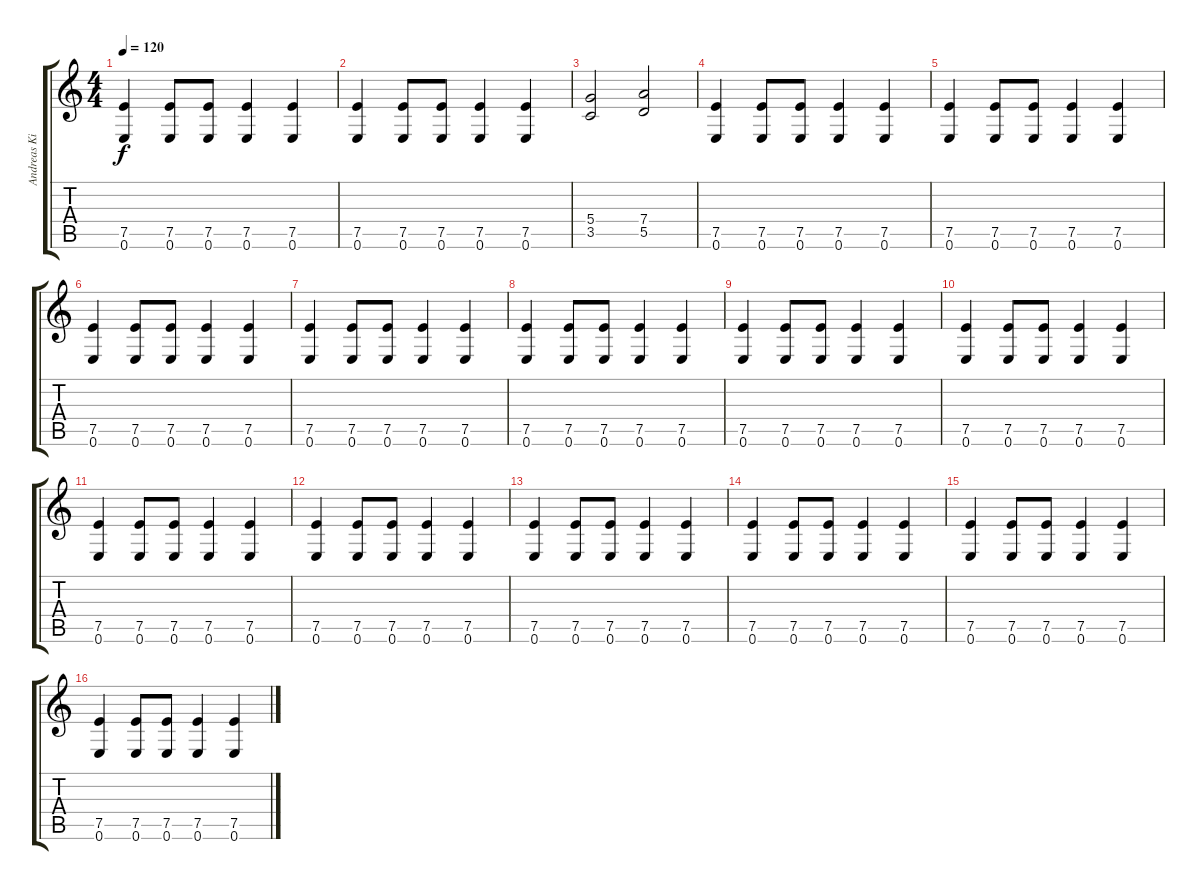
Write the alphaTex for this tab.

\track ("Andreas Kisser" "Andreas Ki") {instrument distortionguitar}
\staff {score tabs}
\tuning (E4 B3 G3 D3 A2 E2) {hide}
\ts (4 4)
\tempo 120
\clef g2
\ks c
(7.5 0.6).4{dy f} (7.5 0.6).8 (7.5 0.6).8 (7.5 0.6).4 (7.5 0.6).4 |
(7.5 0.6).4 (7.5 0.6).8 (7.5 0.6).8 (7.5 0.6).4 (7.5 0.6).4 |
(5.4 3.5).2 (7.4 5.5).2 |
(7.5 0.6).4 (7.5 0.6).8 (7.5 0.6).8 (7.5 0.6).4 (7.5 0.6).4 |
(7.5 0.6).4 (7.5 0.6).8 (7.5 0.6).8 (7.5 0.6).4 (7.5 0.6).4 |
(7.5 0.6).4 (7.5 0.6).8 (7.5 0.6).8 (7.5 0.6).4 (7.5 0.6).4 |
(7.5 0.6).4 (7.5 0.6).8 (7.5 0.6).8 (7.5 0.6).4 (7.5 0.6).4 |
(7.5 0.6).4 (7.5 0.6).8 (7.5 0.6).8 (7.5 0.6).4 (7.5 0.6).4 |
(7.5 0.6).4 (7.5 0.6).8 (7.5 0.6).8 (7.5 0.6).4 (7.5 0.6).4 |
(7.5 0.6).4 (7.5 0.6).8 (7.5 0.6).8 (7.5 0.6).4 (7.5 0.6).4 |
(7.5 0.6).4 (7.5 0.6).8 (7.5 0.6).8 (7.5 0.6).4 (7.5 0.6).4 |
(7.5 0.6).4 (7.5 0.6).8 (7.5 0.6).8 (7.5 0.6).4 (7.5 0.6).4 |
(7.5 0.6).4 (7.5 0.6).8 (7.5 0.6).8 (7.5 0.6).4 (7.5 0.6).4 |
(7.5 0.6).4 (7.5 0.6).8 (7.5 0.6).8 (7.5 0.6).4 (7.5 0.6).4 |
(7.5 0.6).4 (7.5 0.6).8 (7.5 0.6).8 (7.5 0.6).4 (7.5 0.6).4 |
(7.5 0.6).4 (7.5 0.6).8 (7.5 0.6).8 (7.5 0.6).4 (7.5 0.6).4
